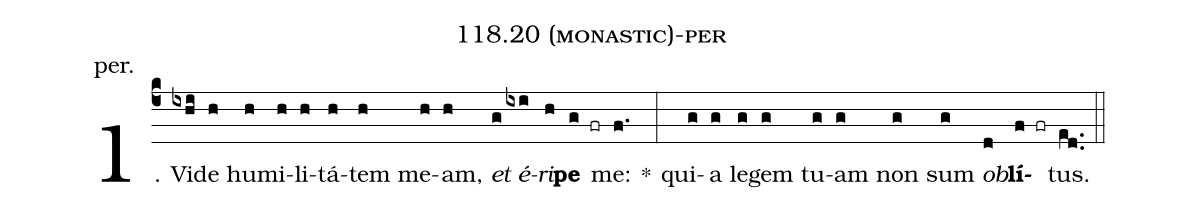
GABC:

name: 118.20 (monastic)-per;
annotation: per.;
%%
(c4)1. Vi(ixhi)de(h) hu(h)mi(h)li(h)tá(h)tem(h) me(h)am,(h) <i>et</i>(g) <i>é</i>(ixi)<i>ri</i>(h)<b>pe</b>(g fr) me:(f.) *(:) qui(g)a(g) le(g)gem(g) tu(g)am(g) non(g) sum(g) <i>ob</i>(d)<b>lí</b>(f fr)tus.(ed..) (::)
